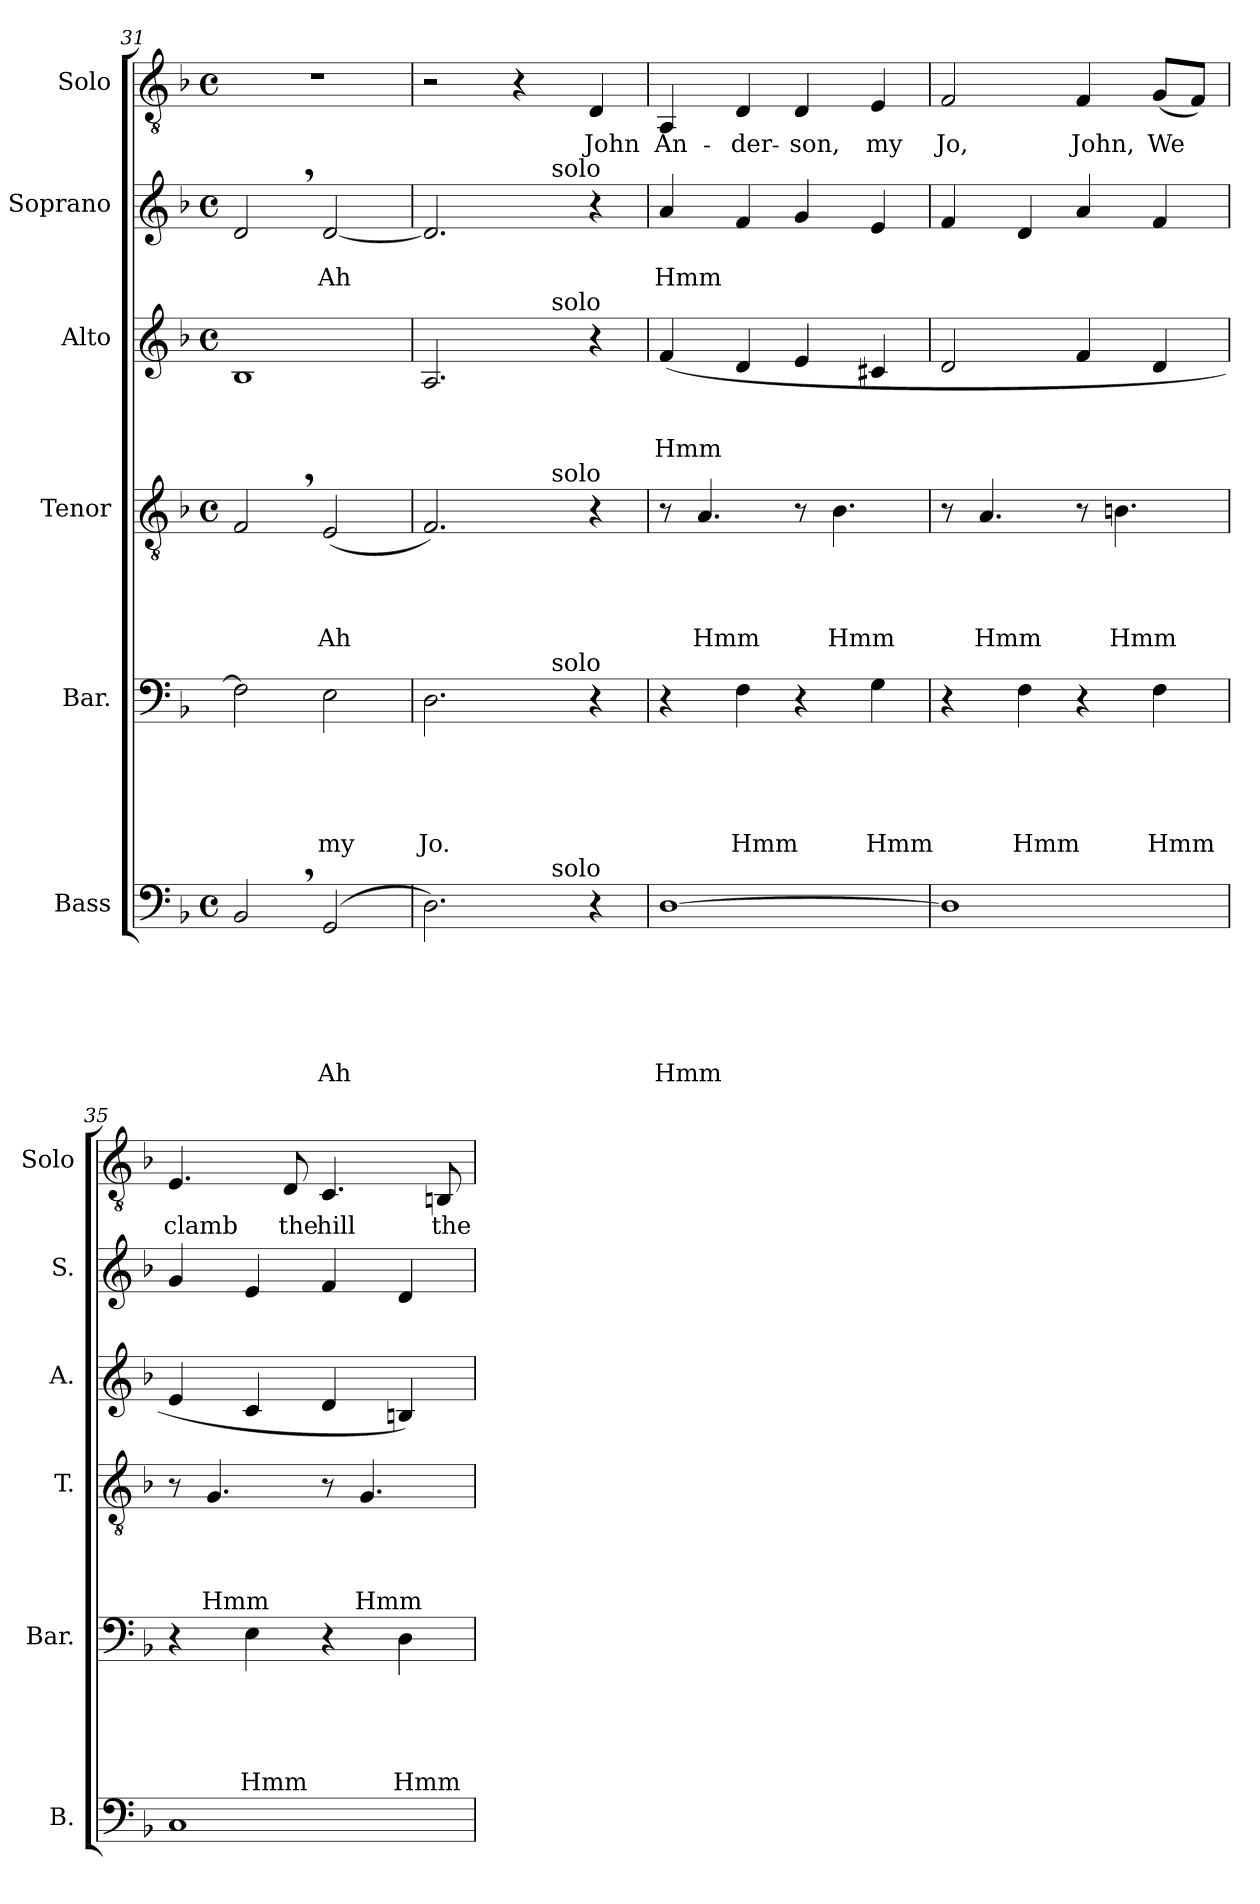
**kern	**text	**text	**text	**text	**text	**text	**kern	**text	**text	**text	**text	**text	**kern	**text	**text	**text	**text	**kern	**text	**text	**text	**kern	**text	**text	**kern	**text
*part6	*part6	*part6	*part6	*part6	*part6	*part6	*part5	*part5	*part5	*part5	*part5	*part5	*part4	*part4	*part4	*part4	*part4	*part3	*part3	*part3	*part3	*part2	*part2	*part2	*part1	*part1
*staff6	*staff6	*staff6	*staff6	*staff6	*staff6	*staff6	*staff5	*staff5	*staff5	*staff5	*staff5	*staff5	*staff4	*staff4	*staff4	*staff4	*staff4	*staff3	*staff3	*staff3	*staff3	*staff2	*staff2	*staff2	*staff1	*staff1
*I"Bass	*	*	*	*	*	*	*I"Bar.	*	*	*	*	*	*I"Tenor	*	*	*	*	*I"Alto	*	*	*	*I"Soprano	*	*	*I"Solo	*
*I'B.	*	*	*	*	*	*	*I'Bar.	*	*	*	*	*	*I'T.	*	*	*	*	*I'A.	*	*	*	*I'S.	*	*	*I'Solo	*
*clefF4	*	*	*	*	*	*	*clefF4	*	*	*	*	*	*clefGv2	*	*	*	*	*clefG2	*	*	*	*clefG2	*	*	*clefGv2	*
*k[b-]	*	*	*	*	*	*	*k[b-]	*	*	*	*	*	*k[b-]	*	*	*	*	*k[b-]	*	*	*	*k[b-]	*	*	*k[b-]	*
*F:	*	*	*	*	*	*	*F:	*	*	*	*	*	*F:	*	*	*	*	*F:	*	*	*	*F:	*	*	*F:	*
*M4/4	*	*	*	*	*	*	*	*	*	*	*	*	*M4/4	*	*	*	*	*M4/4	*	*	*	*M4/4	*	*	*M4/4	*
*met(c)	*	*	*	*	*	*	*	*	*	*	*	*	*met(c)	*	*	*	*	*met(c)	*	*	*	*met(c)	*	*	*met(c)	*
=31	=31	=31	=31	=31	=31	=31	=31	=31	=31	=31	=31	=31	=31	=31	=31	=31	=31	=31	=31	=31	=31	=31	=31	=31	=31	=31
2BB-,>/	.	.	.	.	.	.	2F\]	.	.	.	.	.	2F,>/	.	.	.	.	1B-	.	.	.	2d,>/	.	.	1r	.
!	!	!	!	!	!	!LO:LY:b	!	!	!	!	!	!LO:LY:b	!	!	!	!	!LO:LY:b	!	!	!	!	!	!	!LO:LY:b	!	!
(2GG/	.	.	.	.	.	Ah	2E\	.	.	.	.	my	(<2E/	.	.	.	Ah	.	.	.	.	[<2d/	.	Ah	.	.
=32	=32	=32	=32	=32	=32	=32	=32	=32	=32	=32	=32	=32	=32	=32	=32	=32	=32	=32	=32	=32	=32	=32	=32	=32	=32	=32
!	!	!	!	!	!	!	!	!	!	!	!	!LO:LY:b	!	!	!	!	!	!	!	!	!	!	!	!	!	!
*^	*	*	*	*	*	*	*^	*	*	*	*	*	*^	*	*	*	*	*^	*	*	*	*^	*	*	*	*
2.D\)	2ryy	.	.	.	.	.	.	2.D\	2ryy	.	.	.	.	Jo.	2.F/)	2ryy	.	.	.	.	2.A/	2ryy	.	.	.	2.d/]	2ryy	.	.	2r	.
.	8ryy	.	.	.	.	.	.	.	8ryy	.	.	.	.	.	.	8ryy	.	.	.	.	.	8ryy	.	.	.	.	8ryy	.	.	4r	.
!	!	!	!	!	!	!	!	!	!	!	!	!	!	!	!	!	!	!	!	!	!	!	!	!	!	!	!LO:TX:a:t=solo	!	!	!	!
!	!	!	!	!	!	!	!	!	!	!	!	!	!	!	!	!	!	!	!	!	!	!LO:TX:a:t=solo	!	!	!	!	!	!	!	!	!
!	!	!	!	!	!	!	!	!	!	!	!	!	!	!	!	!LO:TX:a:t=solo	!	!	!	!	!	!	!	!	!	!	!	!	!	!	!
!	!	!	!	!	!	!	!	!	!LO:TX:a:t=solo	!	!	!	!	!	!	!	!	!	!	!	!	!	!	!	!	!	!	!	!	!	!
!	!LO:TX:a:t=solo	!	!	!	!	!	!	!	!	!	!	!	!	!	!	!	!	!	!	!	!	!	!	!	!	!	!	!	!	!	!
.	4.ryy	.	.	.	.	.	.	.	4.ryy	.	.	.	.	.	.	4.ryy	.	.	.	.	.	4.ryy	.	.	.	.	4.ryy	.	.	.	.
!	!	!	!	!	!	!	!	!	!	!	!	!	!	!	!	!	!	!	!	!	!	!	!	!	!	!	!	!	!	!	!LO:LY:b
4r	.	.	.	.	.	.	.	4r	.	.	.	.	.	.	4r	.	.	.	.	.	4r	.	.	.	.	4r	.	.	.	4D/	John
=33	=33	=33	=33	=33	=33	=33	=33	=33	=33	=33	=33	=33	=33	=33	=33	=33	=33	=33	=33	=33	=33	=33	=33	=33	=33	=33	=33	=33	=33	=33	=33
!	!	!	!	!	!	!	!LO:LY:b	!	!	!	!	!	!	!	!	!	!	!	!	!	!	!	!	!	!LO:LY:b	!	!	!	!LO:LY:b	!	!LO:LY:b
*v	*v	*	*	*	*	*	*	*	*	*	*	*	*	*	*v	*v	*	*	*	*	*v	*v	*	*	*	*v	*v	*	*	*	*
*	*	*	*	*	*	*	*v	*v	*	*	*	*	*	*	*	*	*	*	*	*	*	*	*	*	*	*	*
[>1D	.	.	.	.	.	Hmm	4r	.	.	.	.	.	8r	.	.	.	.	(<4f/	.	.	Hmm	4a/	.	Hmm	4AA/	An-
!	!	!	!	!	!	!	!	!	!	!	!	!	!	!	!	!	!LO:LY:b	!	!	!	!	!	!	!	!	!
.	.	.	.	.	.	.	.	.	.	.	.	.	4.A/	.	.	.	Hmm	.	.	.	.	.	.	.	.	.
!	!	!	!	!	!	!	!	!	!	!	!	!LO:LY:b	!	!	!	!	!	!	!	!	!	!	!	!	!	!LO:LY:b
.	.	.	.	.	.	.	4F\	.	.	.	.	Hmm	.	.	.	.	.	4d/	.	.	.	4f/	.	.	4D/	-der-
!	!	!	!	!	!	!	!	!	!	!	!	!	!	!	!	!	!	!	!	!	!	!	!	!	!	!LO:LY:b
.	.	.	.	.	.	.	4r	.	.	.	.	.	8r	.	.	.	.	4e/	.	.	.	4g/	.	.	4D/	-son,
!	!	!	!	!	!	!	!	!	!	!	!	!	!	!	!	!	!LO:LY:b	!	!	!	!	!	!	!	!	!
.	.	.	.	.	.	.	.	.	.	.	.	.	4.B-\	.	.	.	Hmm	.	.	.	.	.	.	.	.	.
!	!	!	!	!	!	!	!	!	!	!	!	!LO:LY:b	!	!	!	!	!	!	!	!	!	!	!	!	!	!LO:LY:b
.	.	.	.	.	.	.	4G\	.	.	.	.	Hmm	.	.	.	.	.	4c#X/	.	.	.	4e/	.	.	4E/	my
=34	=34	=34	=34	=34	=34	=34	=34	=34	=34	=34	=34	=34	=34	=34	=34	=34	=34	=34	=34	=34	=34	=34	=34	=34	=34	=34
!	!	!	!	!	!	!	!	!	!	!	!	!	!	!	!	!	!	!	!	!	!	!	!	!	!	!LO:LY:b
1D]	.	.	.	.	.	.	4r	.	.	.	.	.	8r	.	.	.	.	2d/	.	.	.	4f/	.	.	2F/	Jo,
!	!	!	!	!	!	!	!	!	!	!	!	!	!	!	!	!	!LO:LY:b	!	!	!	!	!	!	!	!	!
.	.	.	.	.	.	.	.	.	.	.	.	.	4.A/	.	.	.	Hmm	.	.	.	.	.	.	.	.	.
!	!	!	!	!	!	!	!	!	!	!	!	!LO:LY:b	!	!	!	!	!	!	!	!	!	!	!	!	!	!
.	.	.	.	.	.	.	4F\	.	.	.	.	Hmm	.	.	.	.	.	.	.	.	.	4d/	.	.	.	.
!	!	!	!	!	!	!	!	!	!	!	!	!	!	!	!	!	!	!	!	!	!	!	!	!	!	!LO:LY:b
.	.	.	.	.	.	.	4r	.	.	.	.	.	8r	.	.	.	.	4f/	.	.	.	4a/	.	.	4F/	John,
!	!	!	!	!	!	!	!	!	!	!	!	!	!	!	!	!	!LO:LY:b	!	!	!	!	!	!	!	!	!
.	.	.	.	.	.	.	.	.	.	.	.	.	4.Bn\	.	.	.	Hmm	.	.	.	.	.	.	.	.	.
!	!	!	!	!	!	!	!	!	!	!	!	!LO:LY:b	!	!	!	!	!	!	!	!	!	!	!	!	!	!LO:LY:b
.	.	.	.	.	.	.	4F\	.	.	.	.	Hmm	.	.	.	.	.	4d/	.	.	.	4f/	.	.	(<8G/L	We
.	.	.	.	.	.	.	.	.	.	.	.	.	.	.	.	.	.	.	.	.	.	.	.	.	8F/J)	.
!!LO:LB:g=z
=35	=35	=35	=35	=35	=35	=35	=35	=35	=35	=35	=35	=35	=35	=35	=35	=35	=35	=35	=35	=35	=35	=35	=35	=35	=35	=35
!	!	!	!	!	!	!	!	!	!	!	!	!	!	!	!	!	!	!	!	!	!	!	!	!	!	!LO:LY:b
1C	.	.	.	.	.	.	4r	.	.	.	.	.	8r	.	.	.	.	4e/	.	.	.	4g/	.	.	4.E/	clamb
!	!	!	!	!	!	!	!	!	!	!	!	!	!	!	!	!	!LO:LY:b	!	!	!	!	!	!	!	!	!
.	.	.	.	.	.	.	.	.	.	.	.	.	4.G/	.	.	.	Hmm	.	.	.	.	.	.	.	.	.
!	!	!	!	!	!	!	!	!	!	!	!	!LO:LY:b	!	!	!	!	!	!	!	!	!	!	!	!	!	!
.	.	.	.	.	.	.	4E\	.	.	.	.	Hmm	.	.	.	.	.	4c/	.	.	.	4e/	.	.	.	.
!	!	!	!	!	!	!	!	!	!	!	!	!	!	!	!	!	!	!	!	!	!	!	!	!	!	!LO:LY:b
.	.	.	.	.	.	.	.	.	.	.	.	.	.	.	.	.	.	.	.	.	.	.	.	.	8D/	the
!	!	!	!	!	!	!	!	!	!	!	!	!	!	!	!	!	!	!	!	!	!	!	!	!	!	!LO:LY:b
.	.	.	.	.	.	.	4r	.	.	.	.	.	8r	.	.	.	.	4d/	.	.	.	4f/	.	.	4.C/	hill
!	!	!	!	!	!	!	!	!	!	!	!	!	!	!	!	!	!LO:LY:b	!	!	!	!	!	!	!	!	!
.	.	.	.	.	.	.	.	.	.	.	.	.	4.G/	.	.	.	Hmm	.	.	.	.	.	.	.	.	.
!	!	!	!	!	!	!	!	!	!	!	!	!LO:LY:b	!	!	!	!	!	!	!	!	!	!	!	!	!	!
.	.	.	.	.	.	.	4D\	.	.	.	.	Hmm	.	.	.	.	.	4Bn/)	.	.	.	4d/	.	.	.	.
!	!	!	!	!	!	!	!	!	!	!	!	!	!	!	!	!	!	!	!	!	!	!	!	!	!	!LO:LY:b
.	.	.	.	.	.	.	.	.	.	.	.	.	.	.	.	.	.	.	.	.	.	.	.	.	8BBn/	the-
=	=	=	=	=	=	=	=	=	=	=	=	=	=	=	=	=	=	=	=	=	=	=	=	=	=	=
*-	*-	*-	*-	*-	*-	*-	*-	*-	*-	*-	*-	*-	*-	*-	*-	*-	*-	*-	*-	*-	*-	*-	*-	*-	*-	*-
